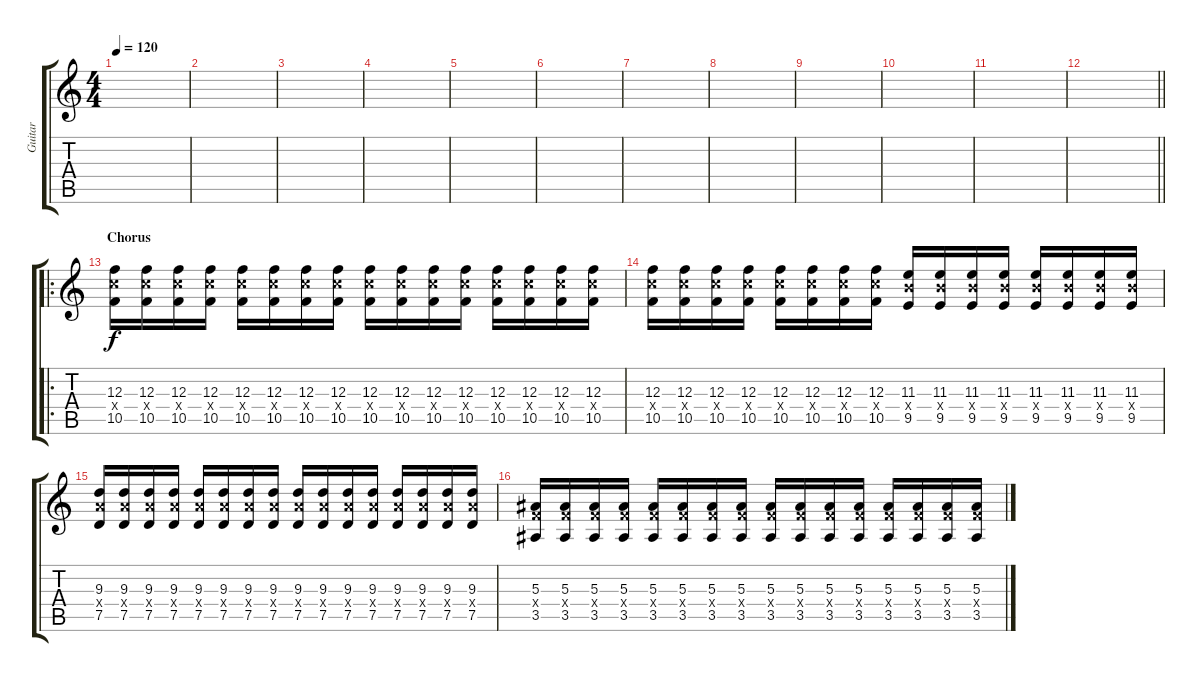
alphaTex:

\track ("Guitar" "Guitar") {instrument distortionguitar}
\staff {score tabs}
\tuning (D4 A3 F3 C3 G2 C2) {hide}
\ts (4 4)
\tempo 120
\clef g2
\ks c
|
|
|
|
|
|
|
|
|
|
|
\barLineRight lightlight
|
\ro
\section ("" "Chorus")
(12.3 12.4{x} 10.5).16{volume 13 instrument distortionguitar} (12.3 12.4{x} 10.5).16 (12.3 12.4{x} 10.5).16 (12.3 12.4{x} 10.5).16 (12.3 12.4{x} 10.5).16 (12.3 12.4{x} 10.5).16 (12.3 12.4{x} 10.5).16 (12.3 12.4{x} 10.5).16 (12.3 12.4{x} 10.5).16 (12.3 12.4{x} 10.5).16 (12.3 12.4{x} 10.5).16 (12.3 12.4{x} 10.5).16 (12.3 12.4{x} 10.5).16 (12.3 12.4{x} 10.5).16 (12.3 12.4{x} 10.5).16 (12.3 12.4{x} 10.5).16 |
(12.3 12.4{x} 10.5).16 (12.3 12.4{x} 10.5).16 (12.3 12.4{x} 10.5).16 (12.3 12.4{x} 10.5).16 (12.3 12.4{x} 10.5).16 (12.3 12.4{x} 10.5).16 (12.3 12.4{x} 10.5).16 (12.3 12.4{x} 10.5).16 (11.3 11.4{x} 9.5).16 (11.3 11.4{x} 9.5).16 (11.3 11.4{x} 9.5).16 (11.3 11.4{x} 9.5).16 (11.3 11.4{x} 9.5).16 (11.3 11.4{x} 9.5).16 (11.3 11.4{x} 9.5).16 (11.3 11.4{x} 9.5).16 |
(9.3 9.4{x} 7.5).16 (9.3 9.4{x} 7.5).16 (9.3 9.4{x} 7.5).16 (9.3 9.4{x} 7.5).16 (9.3 9.4{x} 7.5).16 (9.3 9.4{x} 7.5).16 (9.3 9.4{x} 7.5).16 (9.3 9.4{x} 7.5).16 (9.3 9.4{x} 7.5).16 (9.3 9.4{x} 7.5).16 (9.3 9.4{x} 7.5).16 (9.3 9.4{x} 7.5).16 (9.3 9.4{x} 7.5).16 (9.3 9.4{x} 7.5).16 (9.3 9.4{x} 7.5).16 (9.3 9.4{x} 7.5).16 |
(5.3 5.4{x} 3.5).16 (5.3 5.4{x} 3.5).16 (5.3 5.4{x} 3.5).16 (5.3 5.4{x} 3.5).16 (5.3 5.4{x} 3.5).16 (5.3 5.4{x} 3.5).16 (5.3 5.4{x} 3.5).16 (5.3 5.4{x} 3.5).16 (5.3 5.4{x} 3.5).16 (5.3 5.4{x} 3.5).16 (5.3 5.4{x} 3.5).16 (5.3 5.4{x} 3.5).16 (5.3 5.4{x} 3.5).16 (5.3 5.4{x} 3.5).16 (5.3 5.4{x} 3.5).16 (5.3 5.4{x} 3.5).16
